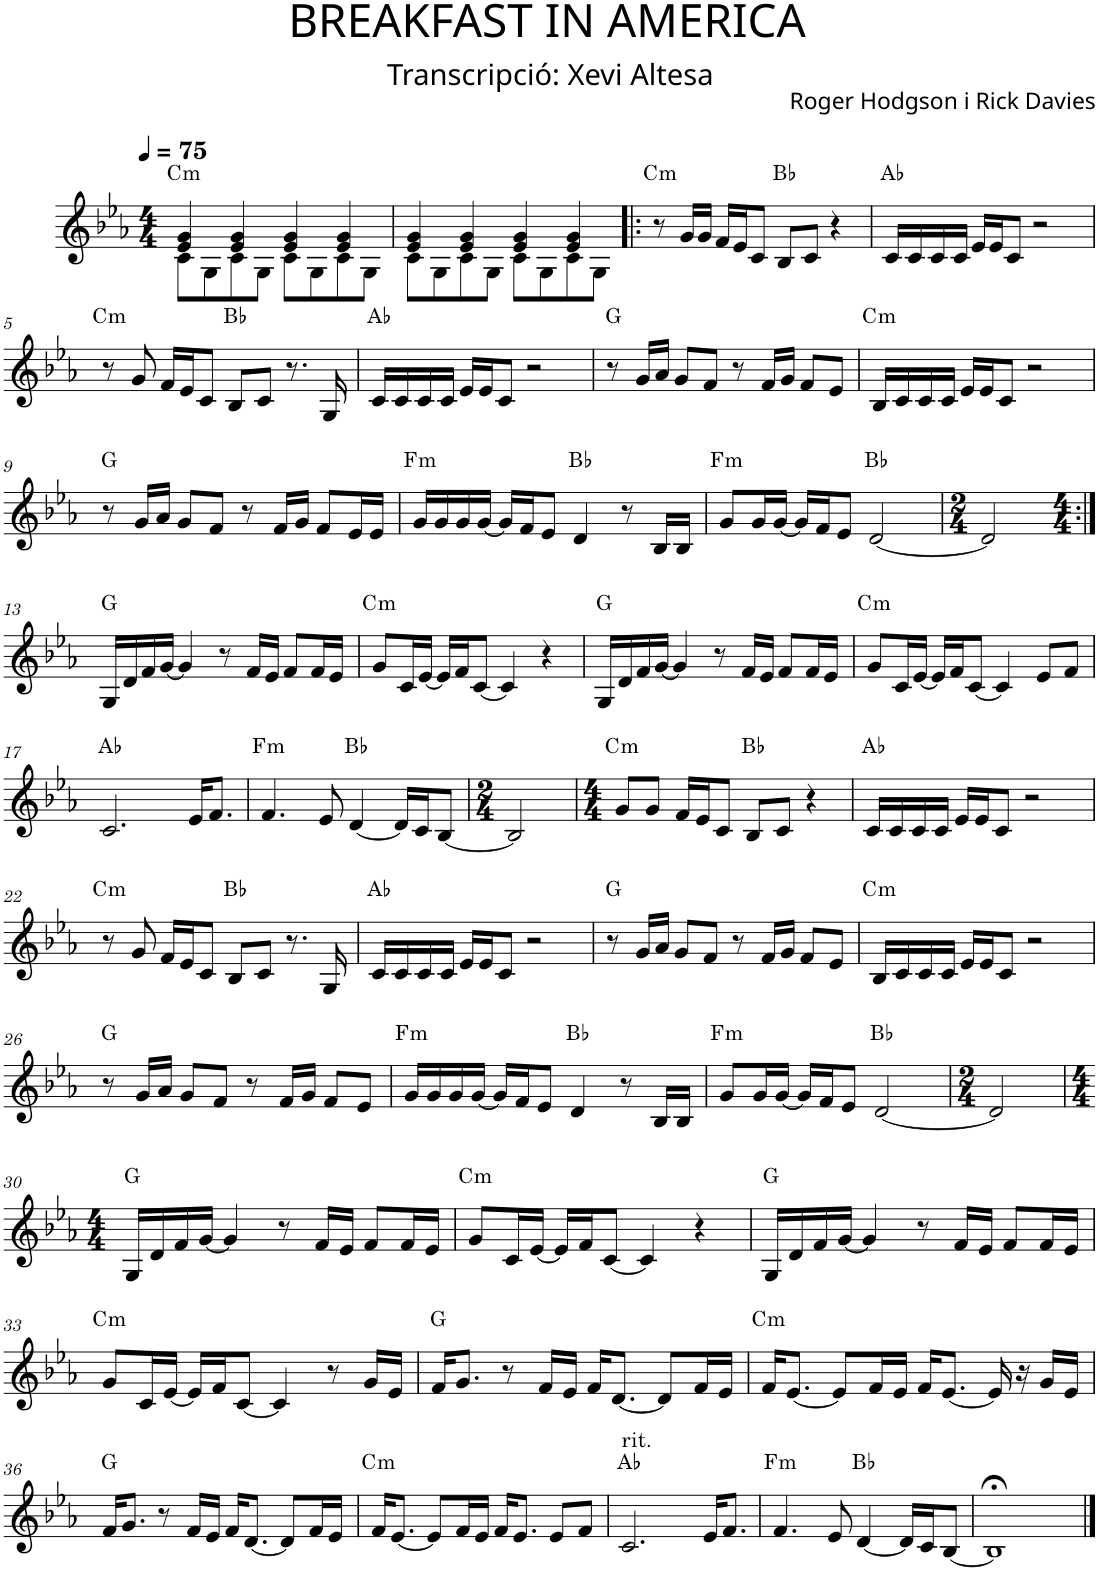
**kern	**harte
*part1	*part1
*staff1	*
*I"P1	*
*clefG2	*
*k[b-e-a-]	*
*c:	*
*M4/4	*
*MM75	*
=1	=1
*^	*
!	!	!LO:H:kt=m
4e-/ 4g/	8c\L	C:min
.	8G\	.
4e-/ 4g/	8c\	.
.	8G\J	.
4e-/ 4g/	8c\L	.
.	8G\	.
4e-/ 4g/	8c\	.
.	8G\J	.
=2	=2	=2
4e-/ 4g/	8c\L	.
.	8G\	.
4e-/ 4g/	8c\	.
.	8G\J	.
4e-/ 4g/	8c\L	.
.	8G\	.
4e-/ 4g/	8c\	.
.	8G\J	.
=3!|:	=3!|:	=3!|:
!	!	!LO:H:kt=m
*v	*v	*
8r	C:min
16g/LL	.
16g/JJ	.
16f/LL	.
16e-/J	.
8c/J	.
8B-/L	Bb:maj
8c/J	.
4r	.
=4	=4
16c/LL	Ab:maj
16c/	.
16c/	.
16c/JJ	.
16e-/LL	.
16e-/J	.
8c/J	.
2r	.
!!LO:LB:g=z
=5	=5
!	!LO:H:kt=m
8r	C:min
8g/	.
16f/LL	.
16e-/J	.
8c/J	.
8B-/L	Bb:maj
8c/J	.
8.r	.
16G/	.
=6	=6
16c/LL	Ab:maj
16c/	.
16c/	.
16c/JJ	.
16e-/LL	.
16e-/J	.
8c/J	.
2r	.
=7	=7
8r	G:maj
16g/LL	.
16a-/JJ	.
8g/L	.
8f/J	.
8r	.
16f/LL	.
16g/JJ	.
8f/L	.
8e-/J	.
=8	=8
!	!LO:H:kt=m
16B-/LL	C:min
16c/	.
16c/	.
16c/JJ	.
16e-/LL	.
16e-/J	.
8c/J	.
2r	.
!!LO:LB:g=z
=9	=9
8r	G:maj
16g/LL	.
16a-/JJ	.
8g/L	.
8f/J	.
8r	.
16f/LL	.
16g/JJ	.
8f/L	.
16e-/L	.
16e-/JJ	.
=10	=10
!	!LO:H:kt=m
16g/LL	F:min
16g/	.
16g/	.
[<16g/JJ	.
16g/LL]	.
16f/J	.
8e-/J	.
4d/	Bb:maj
8r	.
16B-/LL	.
16B-/JJ	.
=11	=11
!	!LO:H:kt=m
8g/L	F:min
16g/L	.
[<16g/JJ	.
16g/LL]	.
16f/J	.
8e-/J	.
[<2d/	Bb:maj
=12	=12
*M2/4	*
2d/]	.
!!LO:LB:g=z
=13:|!	=13:|!
16G/LL	G:maj
16d/	.
16f/	.
[<16g/JJ	.
4g/]	.
8r	.
16f/LL	.
16e-/JJ	.
8f/L	.
16f/L	.
16e-/JJ	.
=14	=14
!	!LO:H:kt=m
8g/L	C:min
16c/L	.
[<16e-/JJ	.
16e-/LL]	.
16f/J	.
[<8c/J	.
4c/]	.
4r	.
=15	=15
16G/LL	G:maj
16d/	.
16f/	.
[<16g/JJ	.
4g/]	.
8r	.
16f/LL	.
16e-/JJ	.
8f/L	.
16f/L	.
16e-/JJ	.
=16	=16
!	!LO:H:kt=m
8g/L	C:min
16c/L	.
[<16e-/JJ	.
16e-/LL]	.
16f/J	.
[<8c/J	.
4c/]	.
8e-/L	.
8f/J	.
!!LO:LB:g=z
=17	=17
[2c/	Ab:maj
4ryy	.
16e-/KL	.
8.f/J	.
=18	=18
!	!LO:H:kt=m
*^	*
4.f/	2ryy	F:min
4c/]	.	.
.	2.ryy	Bb:maj
8e-/	.	.
[<4d/	.	.
16d/LL]	.	.
16c/J	.	.
[<8B-/J	.	.
*v	*v	*
=19	=19
*M2/4	*
2B-/]	.
=20	=20
*M4/4	*
!	!LO:H:kt=m
8g/L	C:min
8g/J	.
16f/LL	.
16e-/J	.
8c/J	.
8B-/L	Bb:maj
8c/J	.
4r	.
=21	=21
16c/LL	Ab:maj
16c/	.
16c/	.
16c/JJ	.
16e-/LL	.
16e-/J	.
8c/J	.
2r	.
!!LO:LB:g=z
=22	=22
!	!LO:H:kt=m
8r	C:min
8g/	.
16f/LL	.
16e-/J	.
8c/J	.
8B-/L	Bb:maj
8c/J	.
8.r	.
16G/	.
=23	=23
16c/LL	Ab:maj
16c/	.
16c/	.
16c/JJ	.
16e-/LL	.
16e-/J	.
8c/J	.
2r	.
=24	=24
8r	G:maj
16g/LL	.
16a-/JJ	.
8g/L	.
8f/J	.
8r	.
16f/LL	.
16g/JJ	.
8f/L	.
8e-/J	.
=25	=25
!	!LO:H:kt=m
16B-/LL	C:min
16c/	.
16c/	.
16c/JJ	.
16e-/LL	.
16e-/J	.
8c/J	.
2r	.
!!LO:LB:g=z
=26	=26
8r	G:maj
16g/LL	.
16a-/JJ	.
8g/L	.
8f/J	.
8r	.
16f/LL	.
16g/JJ	.
8f/L	.
8e-/J	.
=27	=27
!	!LO:H:kt=m
16g/LL	F:min
16g/	.
16g/	.
[<16g/JJ	.
16g/LL]	.
16f/J	.
8e-/J	.
4d/	Bb:maj
8r	.
16B-/LL	.
16B-/JJ	.
=28	=28
!	!LO:H:kt=m
8g/L	F:min
16g/L	.
[<16g/JJ	.
16g/LL]	.
16f/J	.
8e-/J	.
[<2d/	Bb:maj
=29	=29
*M2/4	*
2d/]	.
!!LO:LB:g=z
=30	=30
*M4/4	*
16G/LL	G:maj
16d/	.
16f/	.
[<16g/JJ	.
4g/]	.
8r	.
16f/LL	.
16e-/JJ	.
8f/L	.
16f/L	.
16e-/JJ	.
=31	=31
!	!LO:H:kt=m
8g/L	C:min
16c/L	.
[<16e-/JJ	.
16e-/LL]	.
16f/J	.
[<8c/J	.
4c/]	.
4r	.
=32	=32
16G/LL	G:maj
16d/	.
16f/	.
[<16g/JJ	.
4g/]	.
8r	.
16f/LL	.
16e-/JJ	.
8f/L	.
16f/L	.
16e-/JJ	.
!!LO:LB:g=z
=33	=33
!	!LO:H:kt=m
8g/L	C:min
16c/L	.
[<16e-/JJ	.
16e-/LL]	.
16f/J	.
[<8c/J	.
4c/]	.
8r	.
16g/LL	.
16e-/JJ	.
=34	=34
16f/KL	G:maj
8.g/J	.
8r	.
16f/LL	.
16e-/JJ	.
16f/KL	.
[<8.d/J	.
8d/L]	.
16f/L	.
16e-/JJ	.
=35	=35
!	!LO:H:kt=m
16f/KL	C:min
[<8.e-/J	.
8e-/L]	.
16f/L	.
16e-/JJ	.
16f/KL	.
[<8.e-/J	.
16e-/]	.
16r	.
16g/LL	.
16e-/JJ	.
!!LO:LB:g=z
=36	=36
16f/KL	G:maj
8.g/J	.
8r	.
16f/LL	.
16e-/JJ	.
16f/KL	.
[<8.d/J	.
8d/L]	.
16f/L	.
16e-/JJ	.
=37	=37
!	!LO:H:kt=m
16f/KL	C:min
[<8.e-/J	.
8e-/L]	.
16f/L	.
16e-/JJ	.
16f/KL	.
8.e-/J	.
8e-/L	.
8f/J	.
=38	=38
!LO:TX:a:t=rit.	!
2.c/	Ab:maj
16e-/KL	.
8.f/J	.
=39	=39
!	!LO:H:kt=m
4.f/	F:min
8e-/	.
[<4d/	Bb:maj
16d/LL]	.
16c/J	.
[<8B-/J	.
=40	=40
1B-;<]	.
==	==
*-	*-
